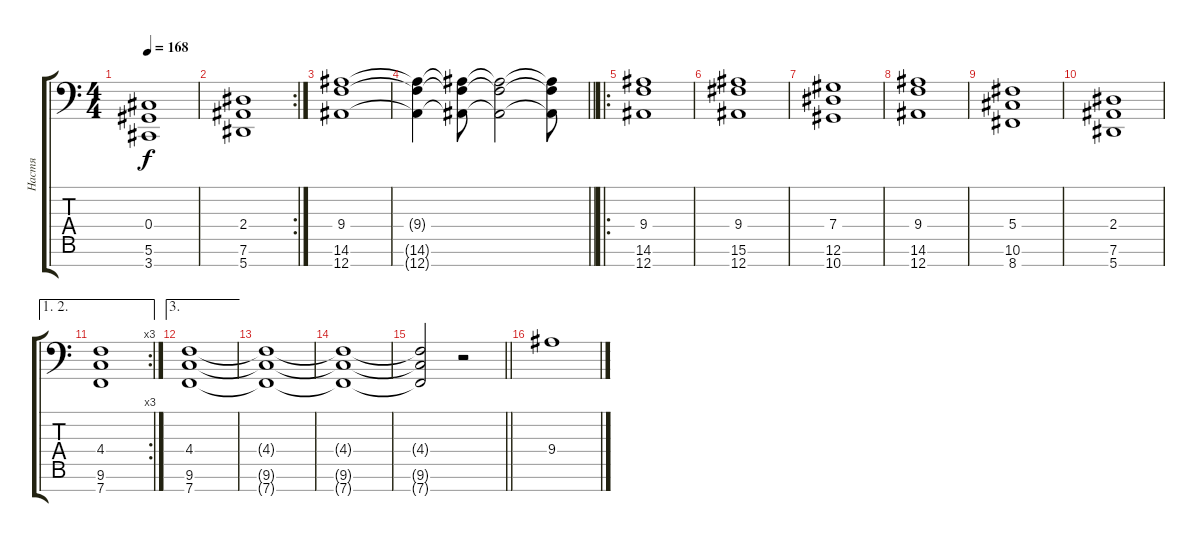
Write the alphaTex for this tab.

\track ("Настя" "Настя") {instrument stringensemble1}
\staff {score tabs}
\tuning (Eb4 Bb3 Gb3 Db3 Ab2 Eb2 Bb1) {hide}
\ts (4 4)
\tempo 168
\clef f4
\ks c
(0.4 5.6 3.7).1{dy f} |
\rc 2
(2.4 7.6 5.7).1 |
(9.4 14.6 12.7).1 |
\barLineRight lightlight
(9.4{t} 14.6{t} 12.7{t}).4 (9.4{t} 14.6{t} 12.7{t}).8 (9.4{t} 14.6{t} 12.7{t}).2 (9.4{t} 14.6{t} 12.7{t}).8 |
\ro
\section ("" "")
(9.4 14.6 12.7).1 |
(9.4 15.6 12.7).1 |
(7.4 12.6 10.7).1 |
(9.4 14.6 12.7).1 |
(5.4 10.6 8.7).1 |
(2.4 7.6 5.7).1 |
\ae (1 2)
\rc 3
(4.4 9.6 7.7).1 |
\ae 3
(4.4 9.6 7.7).1 |
(4.4{t} 9.6{t} 7.7{t}).1{volume 0} |
(4.4{t} 9.6{t} 7.7{t}).1 |
\barLineRight lightlight
(4.4{t} 9.6{t} 7.7{t}).2 r.2 |
\section ("" "")
9.4.1{volume 13 instrument stringensemble2}
